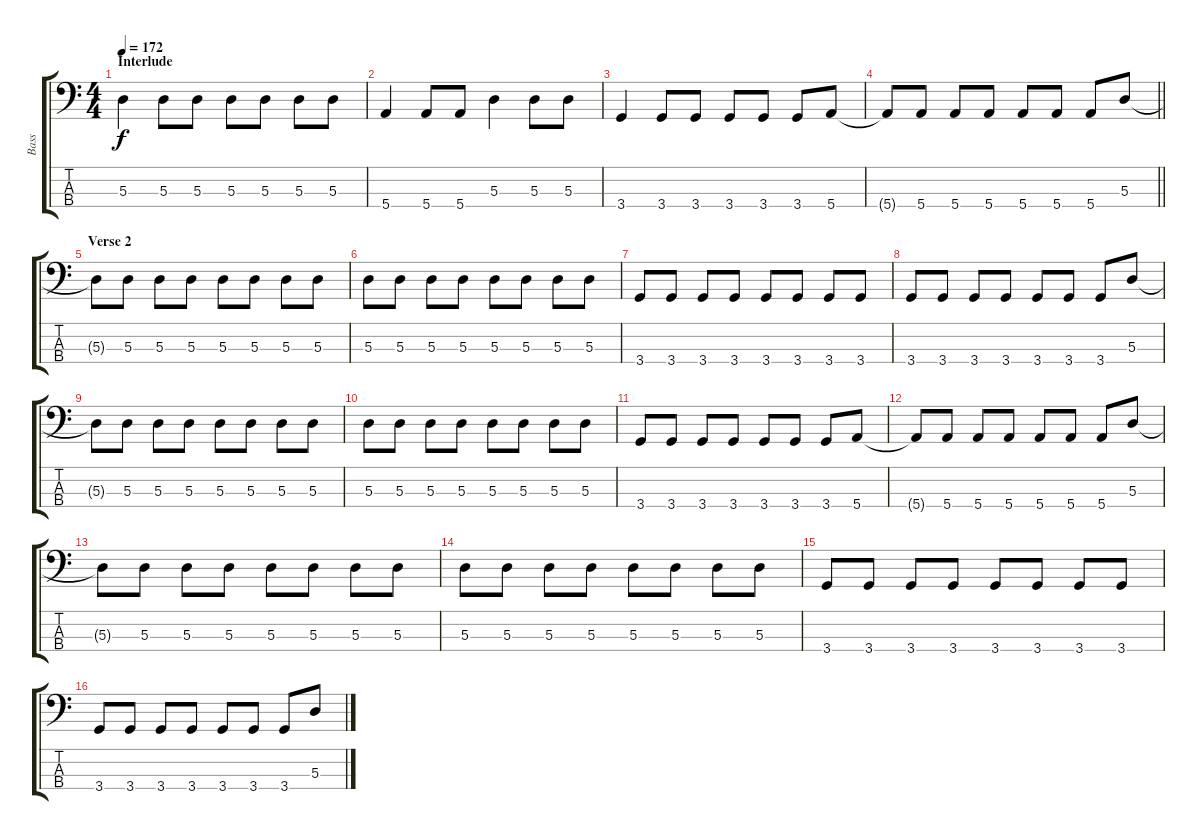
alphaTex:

\track ("Bass" "Bass") {instrument electricbasspick}
\staff {score tabs}
\tuning (G2 D2 A1 E1) {hide}
\ts (4 4)
\section ("" "Interlude")
\tempo 172
\clef f4
\ks c
5.3.4{dy f} 5.3.8 5.3.8 5.3.8 5.3.8 5.3.8 5.3.8 |
5.4.4 5.4.8 5.4.8 5.3.4 5.3.8 5.3.8 |
3.4.4 3.4.8 3.4.8 3.4.8 3.4.8 3.4.8 5.4.8 |
\barLineRight lightlight
5.4{t}.8 5.4.8 5.4.8 5.4.8 5.4.8 5.4.8 5.4.8 5.3.8 |
\section ("" "Verse 2")
5.3{t}.8 5.3.8 5.3.8 5.3.8 5.3.8 5.3.8 5.3.8 5.3.8 |
5.3.8 5.3.8 5.3.8 5.3.8 5.3.8 5.3.8 5.3.8 5.3.8 |
3.4.8 3.4.8 3.4.8 3.4.8 3.4.8 3.4.8 3.4.8 3.4.8 |
3.4.8 3.4.8 3.4.8 3.4.8 3.4.8 3.4.8 3.4.8 5.3.8 |
5.3{t}.8 5.3.8 5.3.8 5.3.8 5.3.8 5.3.8 5.3.8 5.3.8 |
5.3.8 5.3.8 5.3.8 5.3.8 5.3.8 5.3.8 5.3.8 5.3.8 |
3.4.8 3.4.8 3.4.8 3.4.8 3.4.8 3.4.8 3.4.8 5.4.8 |
5.4{t}.8 5.4.8 5.4.8 5.4.8 5.4.8 5.4.8 5.4.8 5.3.8 |
5.3{t}.8 5.3.8 5.3.8 5.3.8 5.3.8 5.3.8 5.3.8 5.3.8 |
5.3.8 5.3.8 5.3.8 5.3.8 5.3.8 5.3.8 5.3.8 5.3.8 |
3.4.8 3.4.8 3.4.8 3.4.8 3.4.8 3.4.8 3.4.8 3.4.8 |
3.4.8 3.4.8 3.4.8 3.4.8 3.4.8 3.4.8 3.4.8 5.3.8
